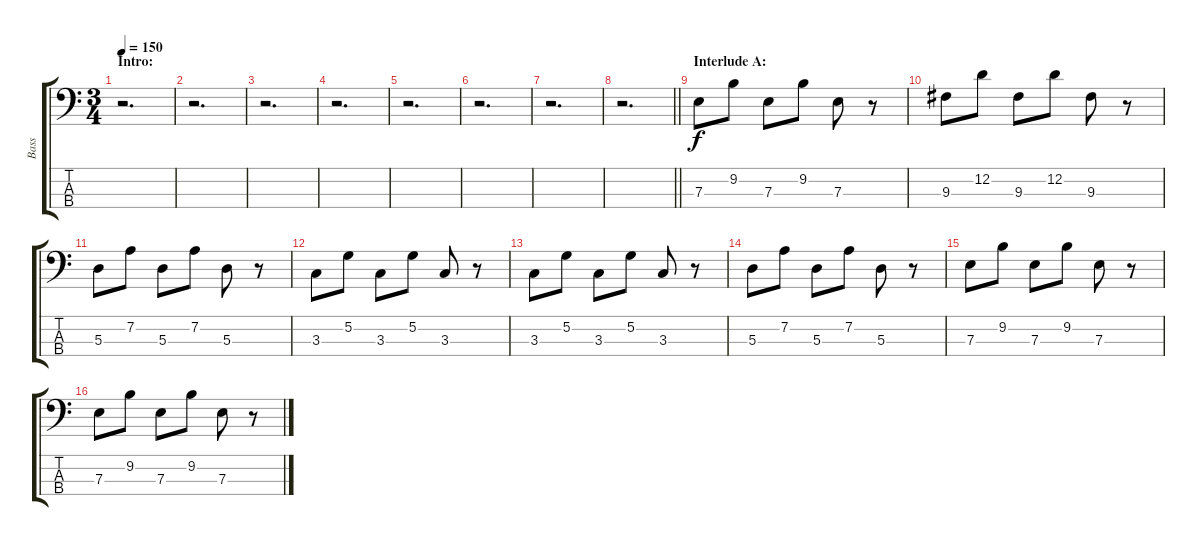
\track ("Bass" "Bass") {instrument electricbassfinger}
\staff {score tabs}
\tuning (G2 D2 A1 E1) {hide}
\ts (3 4)
\section ("" "Intro:")
\tempo 150
\clef f4
\ks c
r.2{d dy f instrument electricbassfinger} |
r.2{d} |
r.2{d} |
r.2{d} |
r.2{d} |
r.2{d} |
r.2{d} |
\barLineRight lightlight
r.2{d} |
\section ("" "Interlude A:")
7.3.8 9.2.8 7.3.8 9.2.8 7.3.8 r.8 |
9.3.8 12.2.8 9.3.8 12.2.8 9.3.8 r.8 |
5.3.8 7.2.8 5.3.8 7.2.8 5.3.8 r.8 |
3.3.8 5.2.8 3.3.8 5.2.8 3.3.8 r.8 |
3.3.8 5.2.8 3.3.8 5.2.8 3.3.8 r.8 |
5.3.8 7.2.8 5.3.8 7.2.8 5.3.8 r.8 |
7.3.8 9.2.8 7.3.8 9.2.8 7.3.8 r.8 |
7.3.8 9.2.8 7.3.8 9.2.8 7.3.8 r.8
